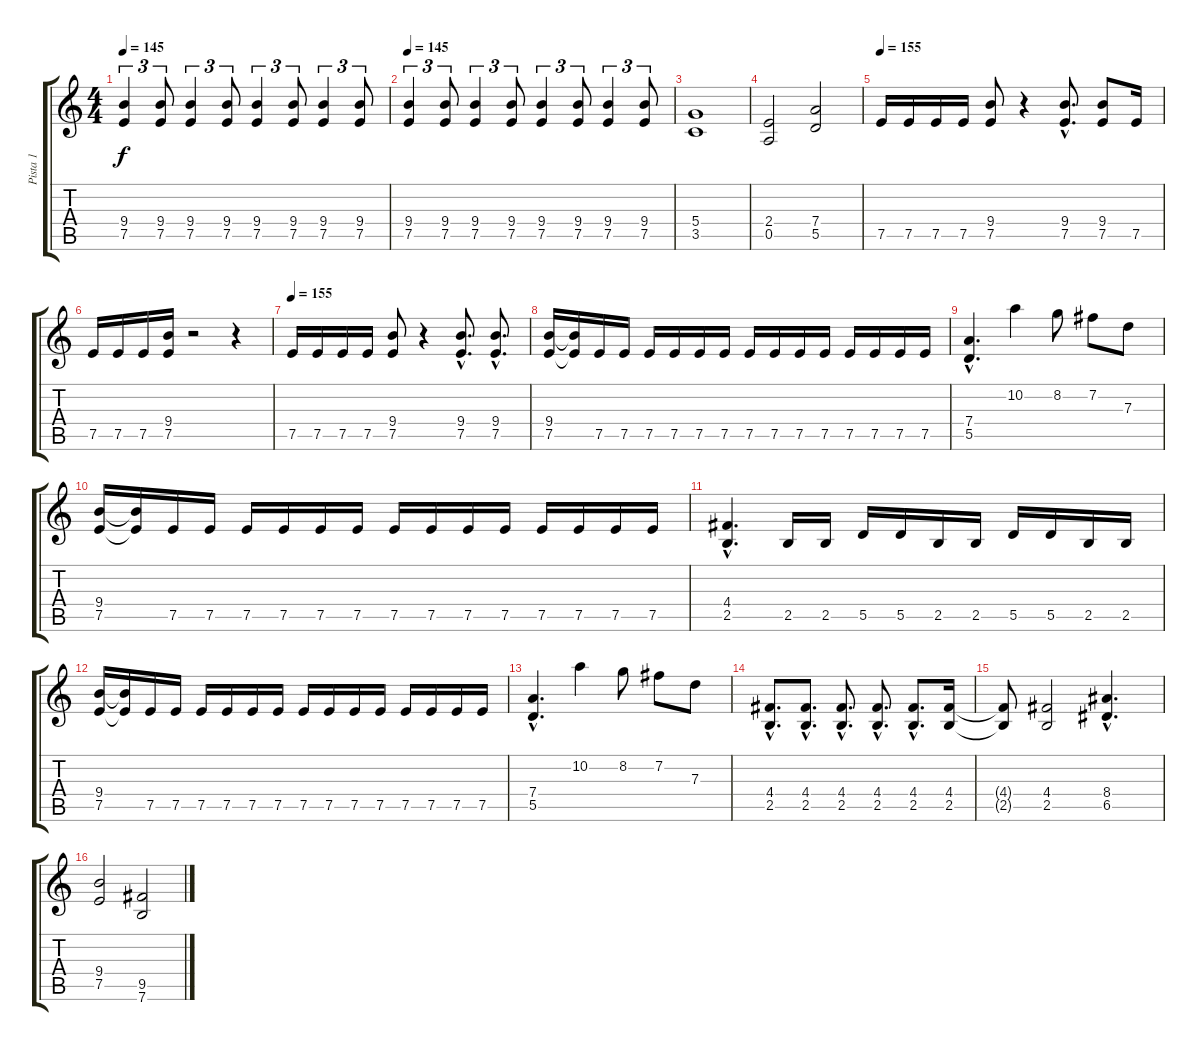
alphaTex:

\track ("Pista 1" "Pista 1") {instrument distortionguitar}
\staff {score tabs}
\tuning (E4 B3 G3 D3 A2 E2) {hide}
\ts (4 4)
\tempo 145
\clef g2
\ks c
(9.4 7.5).4{tu (3 2) dy f} (9.4 7.5).8{tu (3 2)} (9.4 7.5).4{tu (3 2)} (9.4 7.5).8{tu (3 2)} (9.4 7.5).4{tu (3 2)} (9.4 7.5).8{tu (3 2)} (9.4 7.5).4{tu (3 2)} (9.4 7.5).8{tu (3 2)} |
\tempo 145
(9.4 7.5).4{tu (3 2)} (9.4 7.5).8{tu (3 2)} (9.4 7.5).4{tu (3 2)} (9.4 7.5).8{tu (3 2)} (9.4 7.5).4{tu (3 2)} (9.4 7.5).8{tu (3 2)} (9.4 7.5).4{tu (3 2)} (9.4 7.5).8{tu (3 2)} |
(5.4 3.5).1 |
(2.4 0.5).2 (7.4 5.5).2 |
\tempo 155
7.5.16 7.5.16 7.5.16 7.5.16 (9.4 7.5).8 r.4 (9.4{hac} 7.5{hac}).8{d} (9.4 7.5).8 7.5.16 |
7.5.16 7.5.16 7.5.16 (9.4 7.5).16 r.2 r.4 |
\tempo 155
7.5.16 7.5.16 7.5.16 7.5.16 (9.4 7.5).8 r.4 (9.4{hac} 7.5{hac}).8{d} (9.4{hac} 7.5{hac}).8{d} |
(9.4 7.5).16 (9.4{t} 7.5{t}).16 7.5.16 7.5.16 7.5.16 7.5.16 7.5.16 7.5.16 7.5.16 7.5.16 7.5.16 7.5.16 7.5.16 7.5.16 7.5.16 7.5.16 |
(7.4{hac} 5.5{hac}).4{d} 10.2.4 8.2.8 7.2.8 7.3.8 |
(9.4 7.5).16 (9.4{t} 7.5{t}).16 7.5.16 7.5.16 7.5.16 7.5.16 7.5.16 7.5.16 7.5.16 7.5.16 7.5.16 7.5.16 7.5.16 7.5.16 7.5.16 7.5.16 |
(4.4{hac} 2.5{hac}).4{d} 2.5.16 2.5.16 5.5.16 5.5.16 2.5.16 2.5.16 5.5.16 5.5.16 2.5.16 2.5.16 |
(9.4 7.5).16 (9.4{t} 7.5{t}).16 7.5.16 7.5.16 7.5.16 7.5.16 7.5.16 7.5.16 7.5.16 7.5.16 7.5.16 7.5.16 7.5.16 7.5.16 7.5.16 7.5.16 |
(7.4{hac} 5.5{hac}).4{d} 10.2.4 8.2.8 7.2.8 7.3.8 |
(4.4{hac} 2.5{hac}).8{d} (4.4{hac} 2.5{hac}).8{d} (4.4{hac} 2.5{hac}).8{d} (4.4{hac} 2.5{hac}).8{d} (4.4{hac} 2.5{hac}).8{d} (4.4 2.5).16 |
(4.4{t} 2.5{t}).8 (4.4 2.5).2 (8.4{hac} 6.5{hac}).4{d} |
(9.4 7.5).2 (9.5 7.6).2
